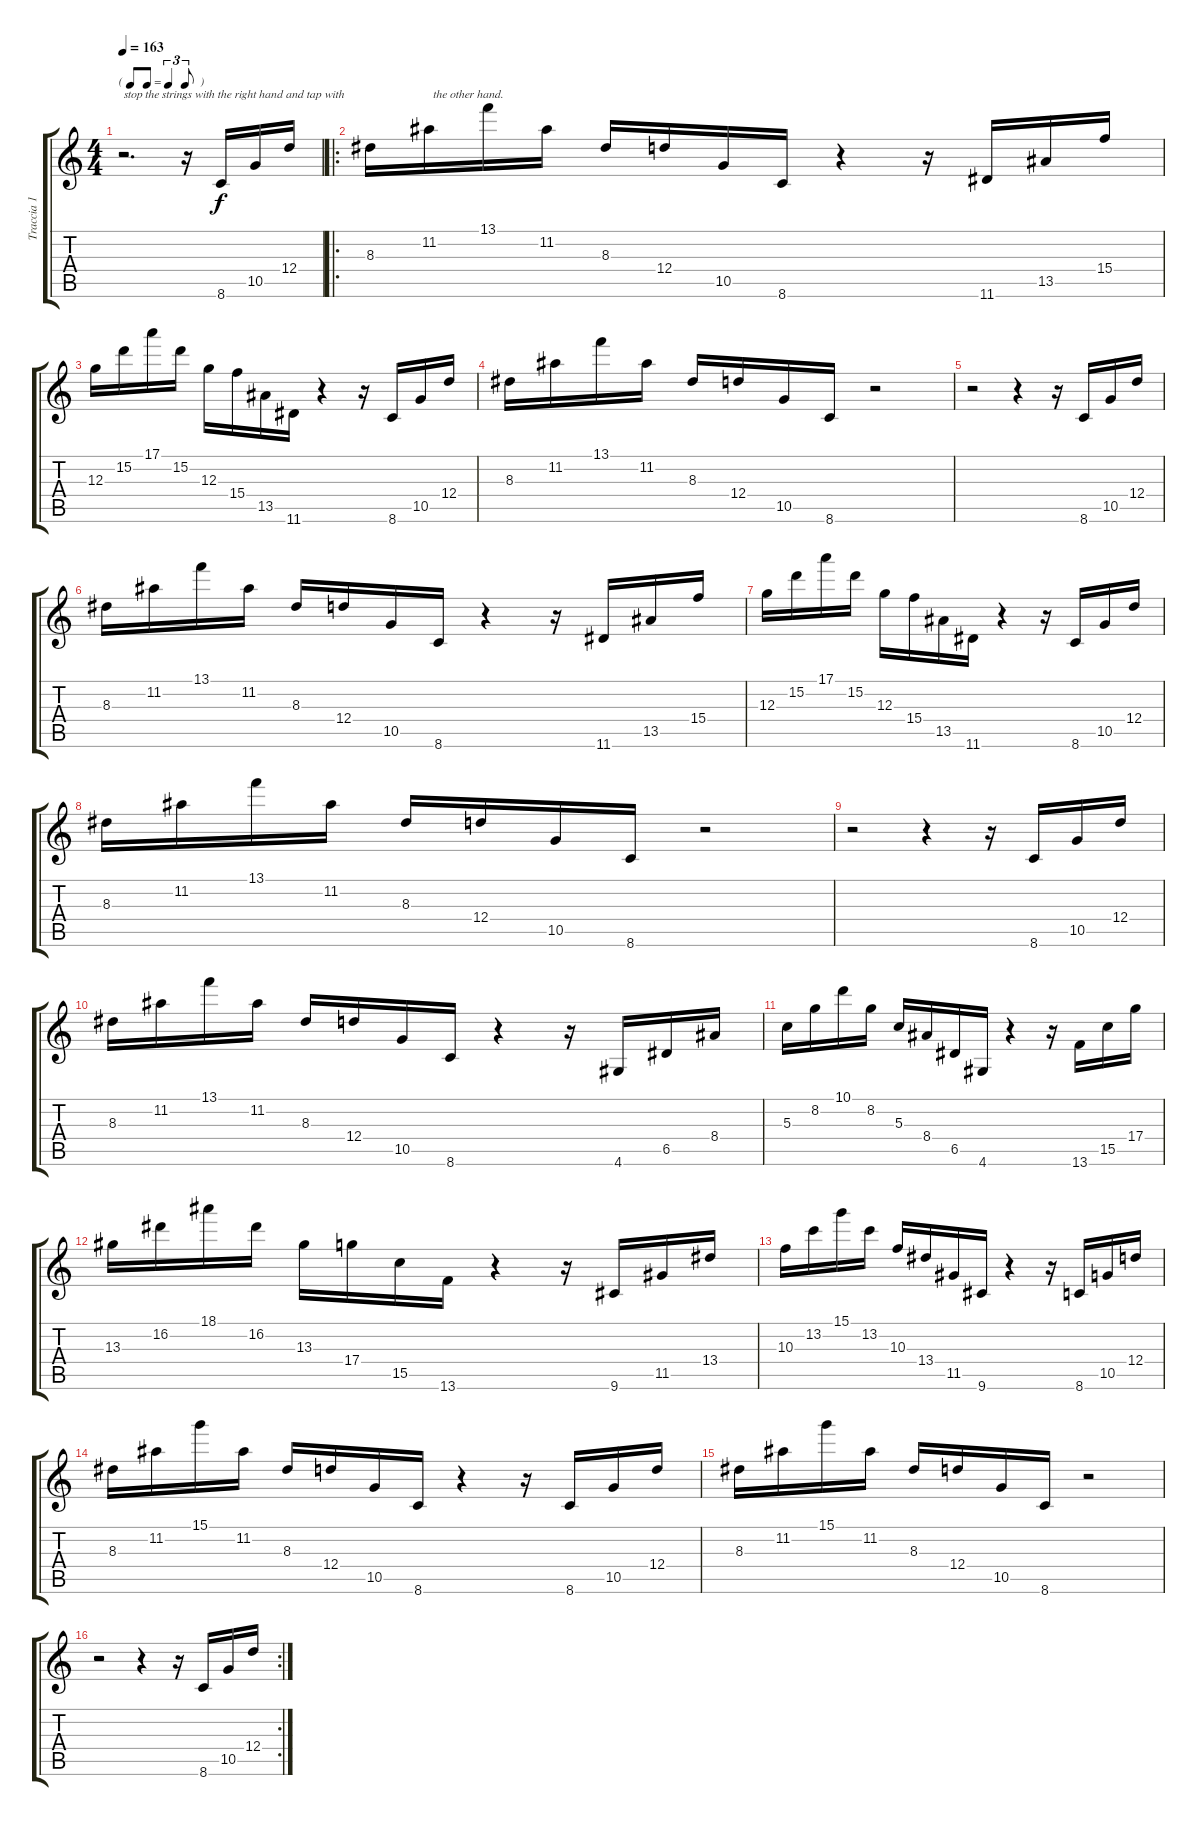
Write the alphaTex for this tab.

\track ("Traccia 1" "Traccia 1") {instrument distortionguitar}
\staff {score tabs}
\tuning (E4 B3 G3 D3 A2 E2) {hide}
\ts (4 4)
\tf triplet8th
\tempo 163
\clef g2
\ks c
r.2{d txt "stop the strings with the right hand and tap with " dy f instrument distortionguitar} r.16 8.6.16 10.5.16 12.4.16 |
\ro
8.3.16{txt "                     the other hand."} 11.2.16 13.1.16 11.2.16 8.3.16 12.4.16 10.5.16 8.6.16 r.4 r.16 11.6.16 13.5.16 15.4.16 |
12.3.16 15.2.16 17.1.16 15.2.16 12.3.16 15.4.16 13.5.16 11.6.16 r.4 r.16 8.6.16 10.5.16 12.4.16 |
8.3.16 11.2.16 13.1.16 11.2.16 8.3.16 12.4.16 10.5.16 8.6.16 r.2 |
r.2 r.4 r.16 8.6.16 10.5.16 12.4.16 |
8.3.16 11.2.16 13.1.16 11.2.16 8.3.16 12.4.16 10.5.16 8.6.16 r.4 r.16 11.6.16 13.5.16 15.4.16 |
12.3.16 15.2.16 17.1.16 15.2.16 12.3.16 15.4.16 13.5.16 11.6.16 r.4 r.16 8.6.16 10.5.16 12.4.16 |
8.3.16 11.2.16 13.1.16 11.2.16 8.3.16 12.4.16 10.5.16 8.6.16 r.2 |
r.2 r.4 r.16 8.6.16 10.5.16 12.4.16 |
8.3.16 11.2.16 13.1.16 11.2.16 8.3.16 12.4.16 10.5.16 8.6.16 r.4 r.16 4.6.16 6.5.16 8.4.16 |
5.3.16 8.2.16 10.1.16 8.2.16 5.3.16 8.4.16 6.5.16 4.6.16 r.4 r.16 13.6.16 15.5.16 17.4.16 |
13.3.16 16.2.16 18.1.16 16.2.16 13.3.16 17.4.16 15.5.16 13.6.16 r.4 r.16 9.6.16 11.5.16 13.4.16 |
10.3.16 13.2.16 15.1.16 13.2.16 10.3.16 13.4.16 11.5.16 9.6.16 r.4 r.16 8.6.16 10.5.16 12.4.16 |
8.3.16 11.2.16 15.1.16 11.2.16 8.3.16 12.4.16 10.5.16 8.6.16 r.4 r.16 8.6.16 10.5.16 12.4.16 |
8.3.16 11.2.16 15.1.16 11.2.16 8.3.16 12.4.16 10.5.16 8.6.16 r.2 |
\rc 2
r.2 r.4 r.16 8.6.16 10.5.16 12.4.16
